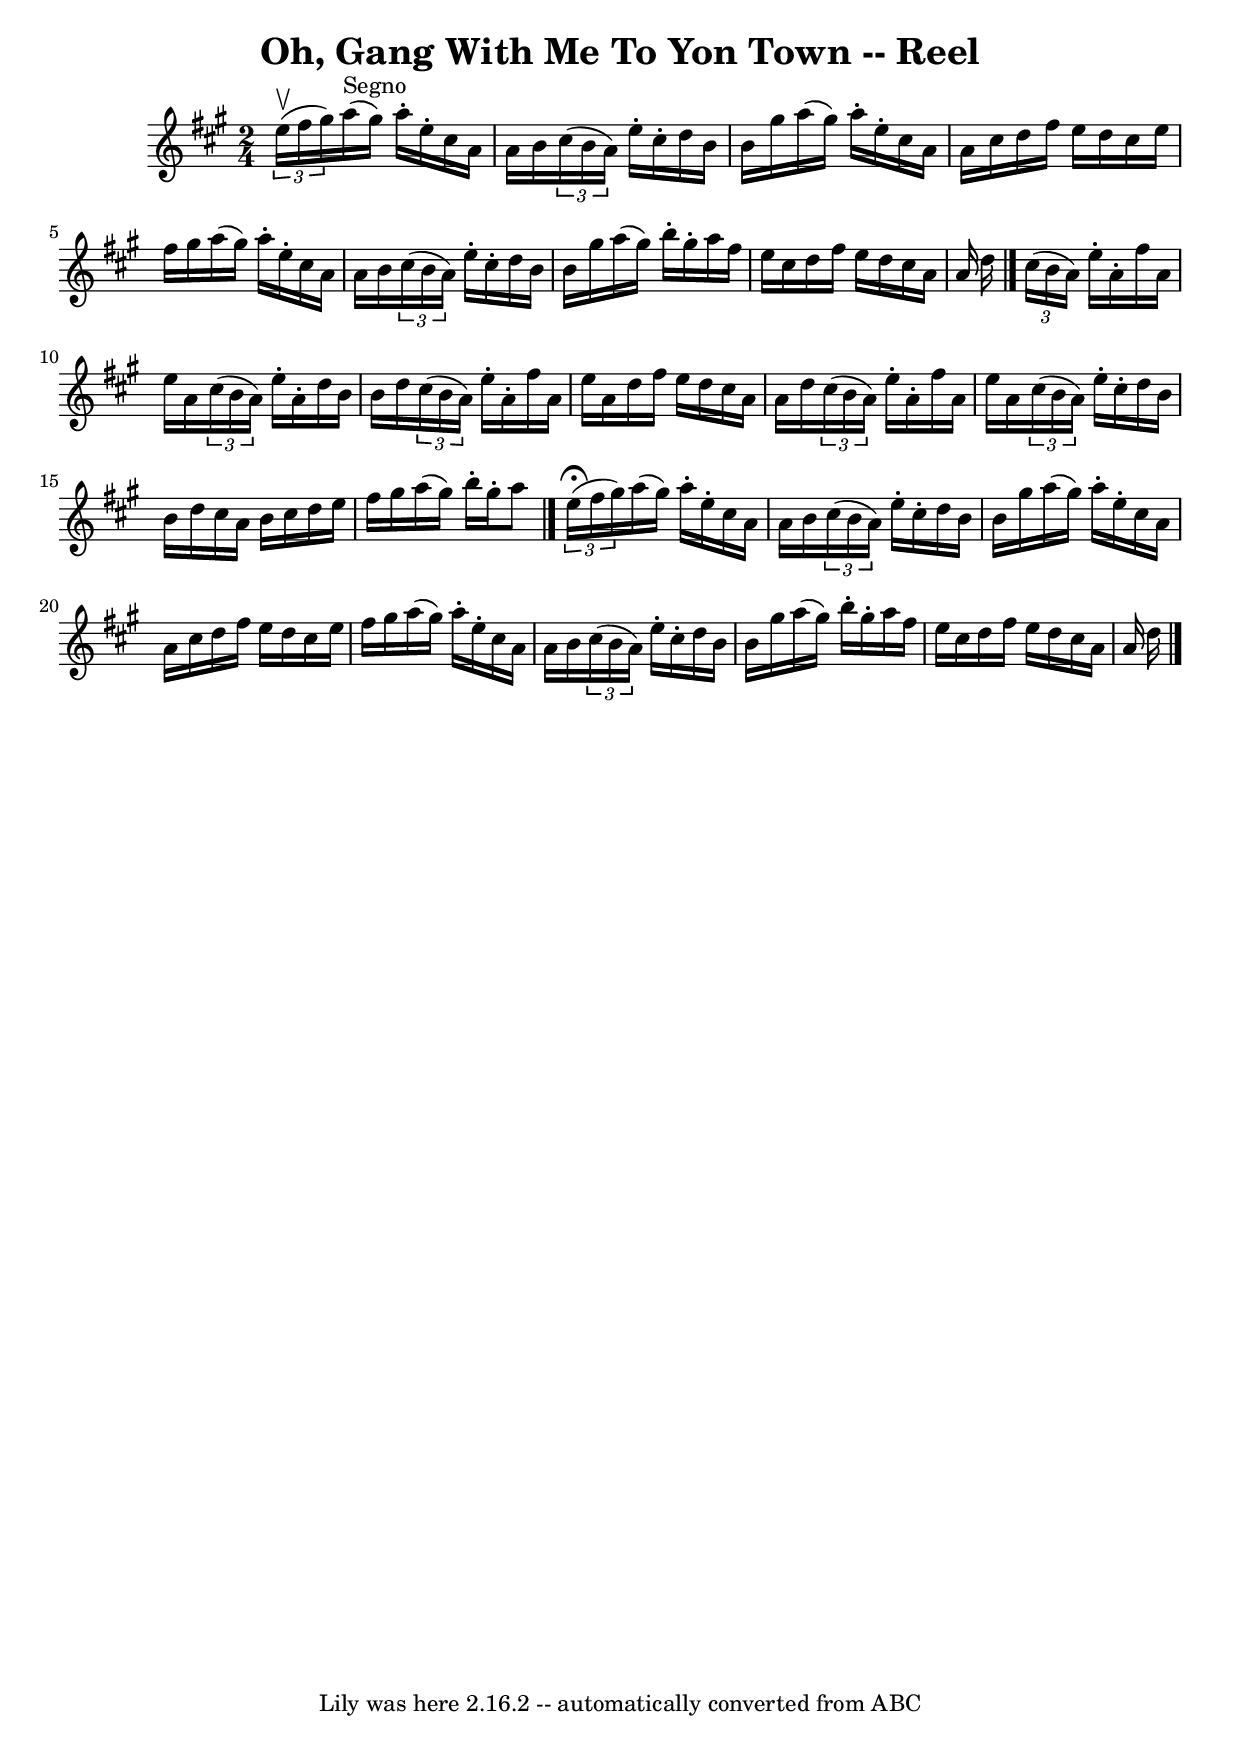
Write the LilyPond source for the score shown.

\version "2.16.2"
\include "Mammoth.ily"
\header {
  %% book = "Ryan's Mammoth Collection"
  crossRefNumber = "1"
  footnotes = ""
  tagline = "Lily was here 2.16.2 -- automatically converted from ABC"
  title = "Oh, Gang With Me To Yon Town -- Reel"

}
voicedefault =  {


  \time 2/4 
  \key a \major
  \times 2/3 { e''16^\upbow(fis''16 gis''16  
	) 
	     }   |
  a''16^"Segno"(gis''16) a''16-. e''16-. cis''16 
  a'16 a'16 b'16  |
  \times 2/3 { cis''16 (b'16 a'16) 

	     } e''16-. cis''16-. d''16 b'16 b'16 gis''16  |
  a''16 (gis''16) a''16-. e''16-. cis''16 a'16 a'16 cis''16  
  |
  d''16 fis''16 e''16 d''16 cis''16 e''16 fis''16    
  gis''16  |
  a''16 (gis''16) a''16-. e''16-. cis''16    
  a'16 a'16 b'16  |
  \times 2/3 { cis''16 (b'16 a'16) 
	     }  
  e''16-. cis''16-. d''16 b'16 b'16 gis''16  |
  a''16 (
  gis''16) b''16-. gis''16-. a''16 fis''16 e''16 cis''16  
  |
  d''16 fis''16 e''16 d''16 cis''16 a'16 a'16    
  d''16  \bar "|."     \times 2/3 { cis''16 (b'16 a'16) 
				  } e''16-.   
  a'16-. fis''16 a'16 e''16 a'16  |
  \times 2/3 { cis''16 (
	       b'16 a'16) 
	     } e''16-. a'16-. d''16 b'16 b'16 d''16  
  |
  \times 2/3 { cis''16 (b'16 a'16) 
	     } e''16-. a'16-.   
  fis''16 a'16 e''16 a'16  |
  d''16 fis''16 e''16 d''16 
  cis''16 a'16 a'16 d''16  |
  \times 2/3 { cis''16 (
	       b'16 a'16) 
	     } e''16-. a'16-. fis''16 a'16 e''16 a'16  
  |
  \times 2/3 { cis''16 (b'16 a'16) 
	     } e''16-. cis''16-. d''16 b'16 b'16 d''16  |
  cis''16 a'16 b'16    
  cis''16 d''16 e''16 fis''16 gis''16  |
  a''16 (gis''16) b''16-. gis''16-. a''8    \bar "|."     \times 2/3 { e''16 
							   ^\fermata(fis''16 gis''16) 
							  } |
  a''16 (gis''16) a''16-. e''16-. cis''16 a'16 a'16 b'16  |
  \times 2/3 {   
    cis''16 (b'16 a'16) 
  } e''16-. cis''16-. d''16 b'16 b'16  
  gis''16  |
  a''16 (gis''16) a''16-. e''16-. cis''16    
  a'16 a'16 cis''16  |
  d''16 fis''16 e''16 d''16    
  cis''16 e''16 fis''16 gis''16  |
  a''16 (gis''16)   
  a''16-. e''16-. cis''16 a'16 a'16 b'16  |
  \times 2/3 {  
    cis''16 (b'16 a'16) 
  } e''16-. cis''16-. d''16 b'16 b'16 
  gis''16  |
  a''16 (gis''16) b''16-. gis''16-. a''16    
  fis''16 e''16 cis''16  |
  d''16 fis''16 e''16 d''16    
  cis''16 a'16 a'16 d''16    \bar "|."   

}

\score{
  <<

    \context Staff="default"
    {
      \voicedefault 
      
    }

  >>
  \layout {
    
  }
  \midi {
  }

}
